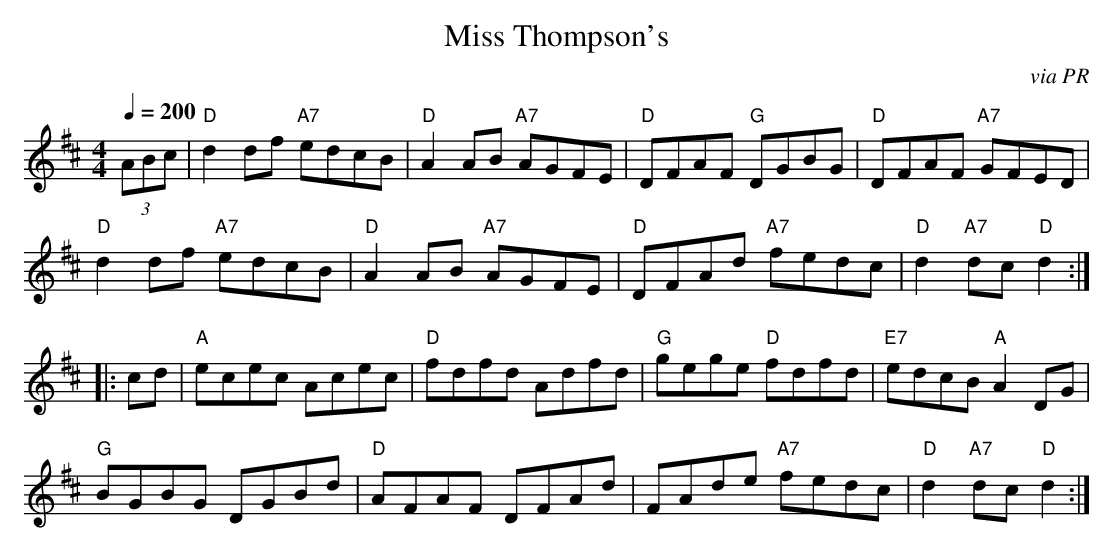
X:1
T:Miss Thompson's
C:via PR
M:4/4
L:1/8
Q:1/4=200
K:D
(3ABc|"D"d2df "A7"edcB|"D"A2AB "A7"AGFE|"D"DFAF "G"DGBG|"D"DFAF "A7"GFED|
"D"d2df "A7"edcB|"D"A2AB "A7"AGFE|"D"DFAd "A7"fedc|"D"d2"A7"dc "D"d2:|
|:cd|"A"ecec Acec|"D"fdfd Adfd|"G"gege "D"fdfd|"E7"edcB "A"A2DG|
"G"BGBG DGBd|"D"AFAF DFAd|FAde "A7"fedc|"D"d2"A7"dc "D"d2:|
